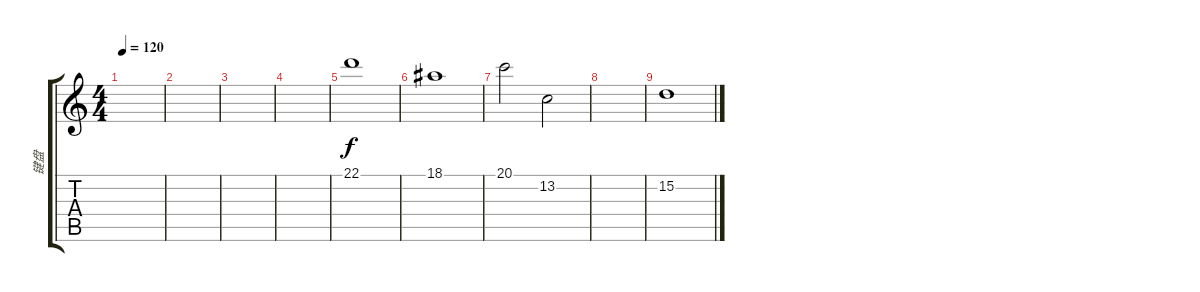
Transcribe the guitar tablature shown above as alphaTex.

\track ("键盘" "键盘") {instrument synthstrings1}
\staff {score tabs}
\tuning (E4 B3 G3 D3 A2 E2) {hide}
\ts (4 4)
\tempo 120
\clef g2
\ks c
|
|
|
|
22.1.1 |
18.1.1 |
20.1.2 13.2.2 |
|
15.2.1
